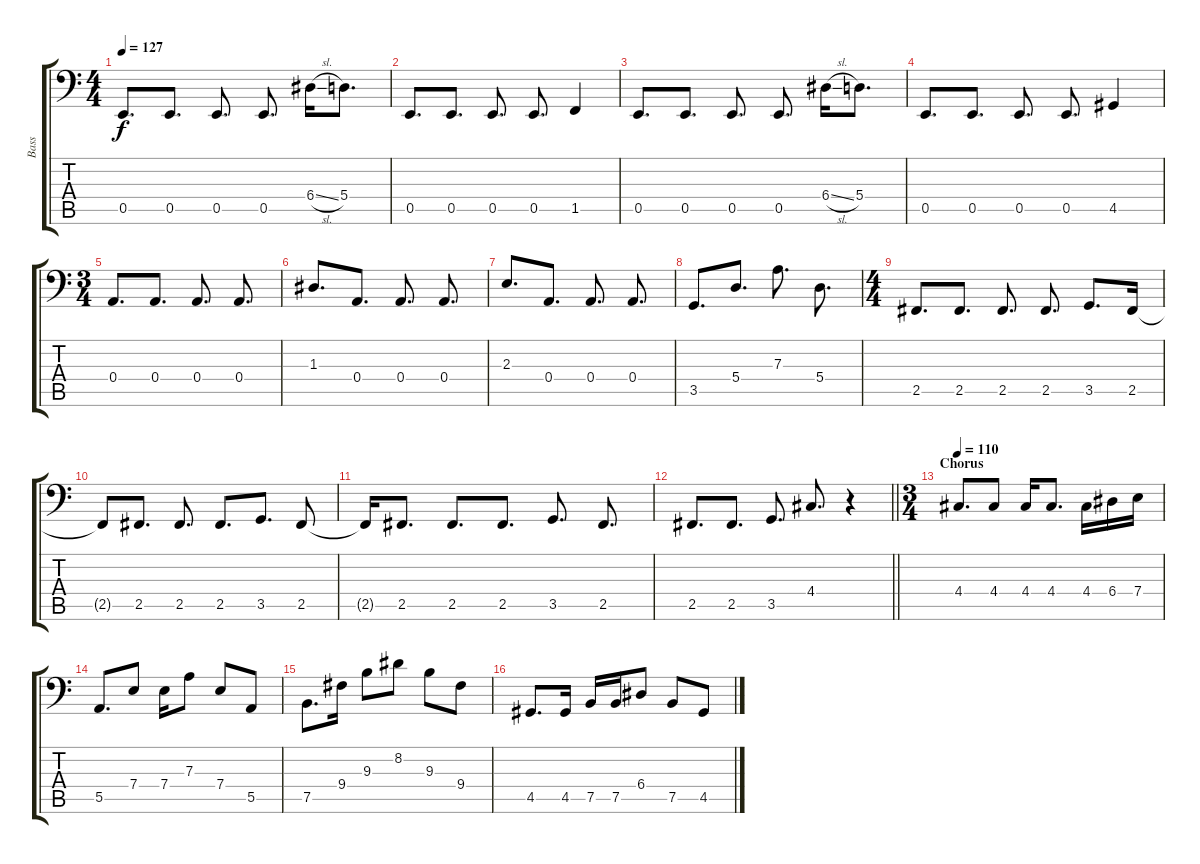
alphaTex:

\track ("Bass" "Bass") {instrument electricbassfinger}
\staff {score tabs}
\tuning (B2 G2 D2 A1 E1 B0) {hide}
\ts (4 4)
\tempo 127
\clef f4
\ks c
0.5.8{d dy f} 0.5.8{d} 0.5.8{d} 0.5.8{d} 6.4{sl}.16 5.4.8{d} |
0.5.8{d} 0.5.8{d} 0.5.8{d} 0.5.8{d} 1.5.4 |
0.5.8{d} 0.5.8{d} 0.5.8{d} 0.5.8{d} 6.4{sl}.16 5.4.8{d} |
0.5.8{d} 0.5.8{d} 0.5.8{d} 0.5.8{d} 4.5.4 |
\ts (3 4)
0.4.8{d} 0.4.8{d} 0.4.8{d} 0.4.8{d} |
1.3.8{d} 0.4.8{d} 0.4.8{d} 0.4.8{d} |
2.3.8{d} 0.4.8{d} 0.4.8{d} 0.4.8{d} |
3.5.8{d} 5.4.8{d} 7.3.8{d} 5.4.8{d} |
\ts (4 4)
2.5.8{d} 2.5.8{d} 2.5.8{d} 2.5.8{d} 3.5.8{d} 2.5.16 |
2.5{t}.8 2.5.8{d} 2.5.8{d} 2.5.8{d} 3.5.8{d} 2.5.8 |
2.5{t}.16 2.5.8{d} 2.5.8{d} 2.5.8{d} 3.5.8{d} 2.5.8{d} |
\barLineRight lightlight
2.5.8{d} 2.5.8{d} 3.5.8{d} 4.4.8{d} r.4 |
\ts (3 4)
\section ("" "Chorus")
\tempo 110
4.4.8{d} 4.4.8 4.4.16 4.4.8{d} 4.4.16 6.4.16 7.4.16 |
5.5.8{d} 7.4.8 7.4.16 7.3.8 7.4.8 5.5.8 |
7.5.8{d} 9.4.16 9.3.8 8.2.8 9.3.8 9.4.8 |
4.5.8{d} 4.5.16 7.5.16 7.5.16 6.4.8 7.5.8 4.5.8
